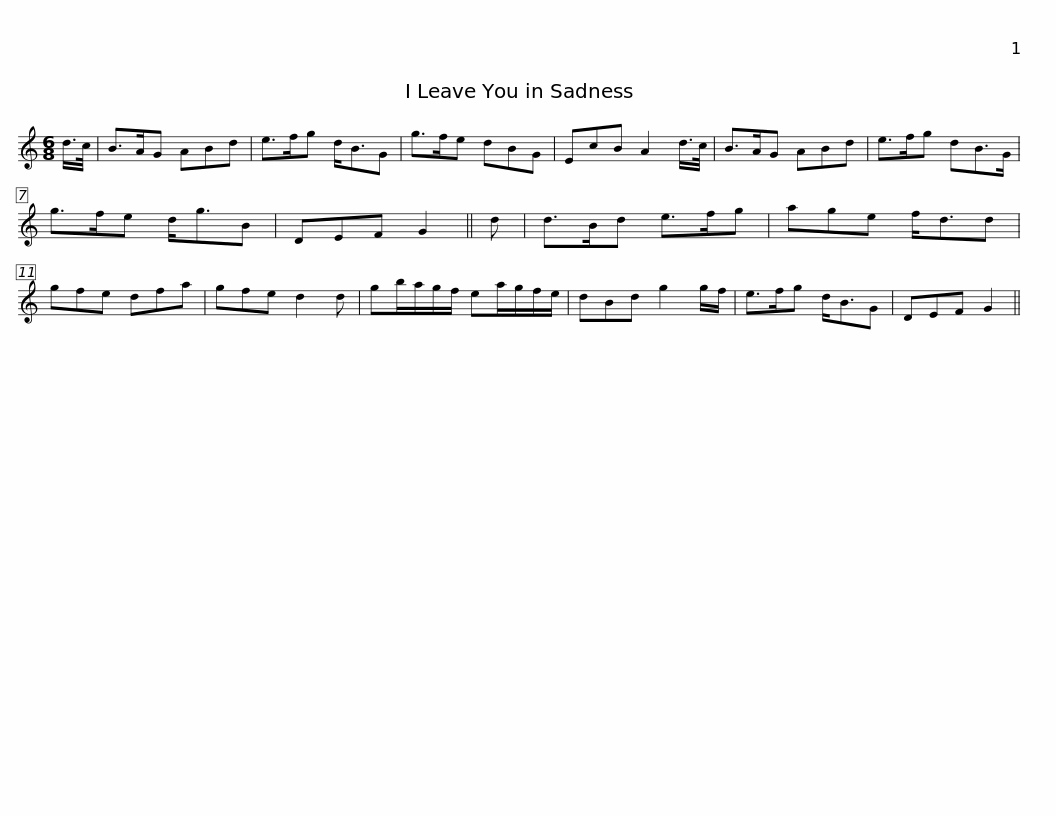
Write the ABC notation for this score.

X:1
L:1/8
M:6/8
I:linebreak $
K:C
V:1 treble
V:1
 d/>c/ | B>AG ABd | e>fg d<BG | g>fe dBG | EcB A2 d/>c/ | %5
 B>AG ABd | e>fg dB>G |$ g>fe d<gB | DEF G2 || d | %10
 d>Bd e>fg | age f<dd | gfe dfa | gfe d2 d |$ gb/a/g/f/ ea/g/f/e/ | %15
 dBd g2 g/f/ | e>fg d<BG | DEF G2 || %18
